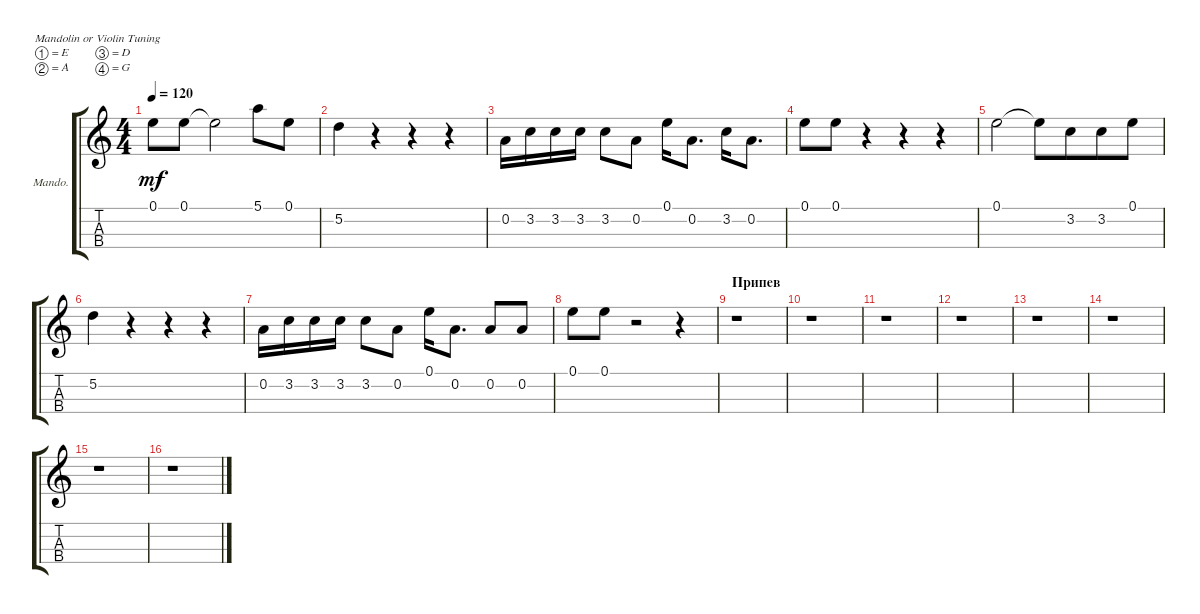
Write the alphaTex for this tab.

\bracketExtendMode groupsimilarinstruments
\firstSystemTrackNameOrientation horizontal
\otherSystemsTrackNameOrientation horizontal
\track ("Mandolin" "Mando.") {instrument acousticguitarsteel}
\staff {score tabs}
\tuning (E5 A4 D4 G3)
\displaytranspose 0
\ts (4 4)
\tempo 120
\clef g2
\ks c
0.1.8{dy mf} 0.1.8 0.1{t}.2 5.1.8 0.1.8 |
5.2.4 r.4 r.4 r.4 |
0.2.16 3.2.16 3.2.16 3.2.16 3.2.8 0.2.8 0.1.16 0.2.8{d} 3.2.16 0.2.8{d} |
0.1.8 0.1.8 r.4 r.4 r.4 |
0.1.2 0.1{t}.8 3.2.8{beam merge} 3.2.8 0.1.8 |
5.2.4 r.4 r.4 r.4 |
0.2.16 3.2.16 3.2.16 3.2.16 3.2.8 0.2.8 0.1.16 0.2.8{d} 0.2.8 0.2.8 |
0.1.8 0.1.8 r.2 r.4 |
\section ("" "Припев")
r.1 |
r.1 |
r.1 |
r.1 |
r.1 |
r.1 |
r.1 |
r.1
